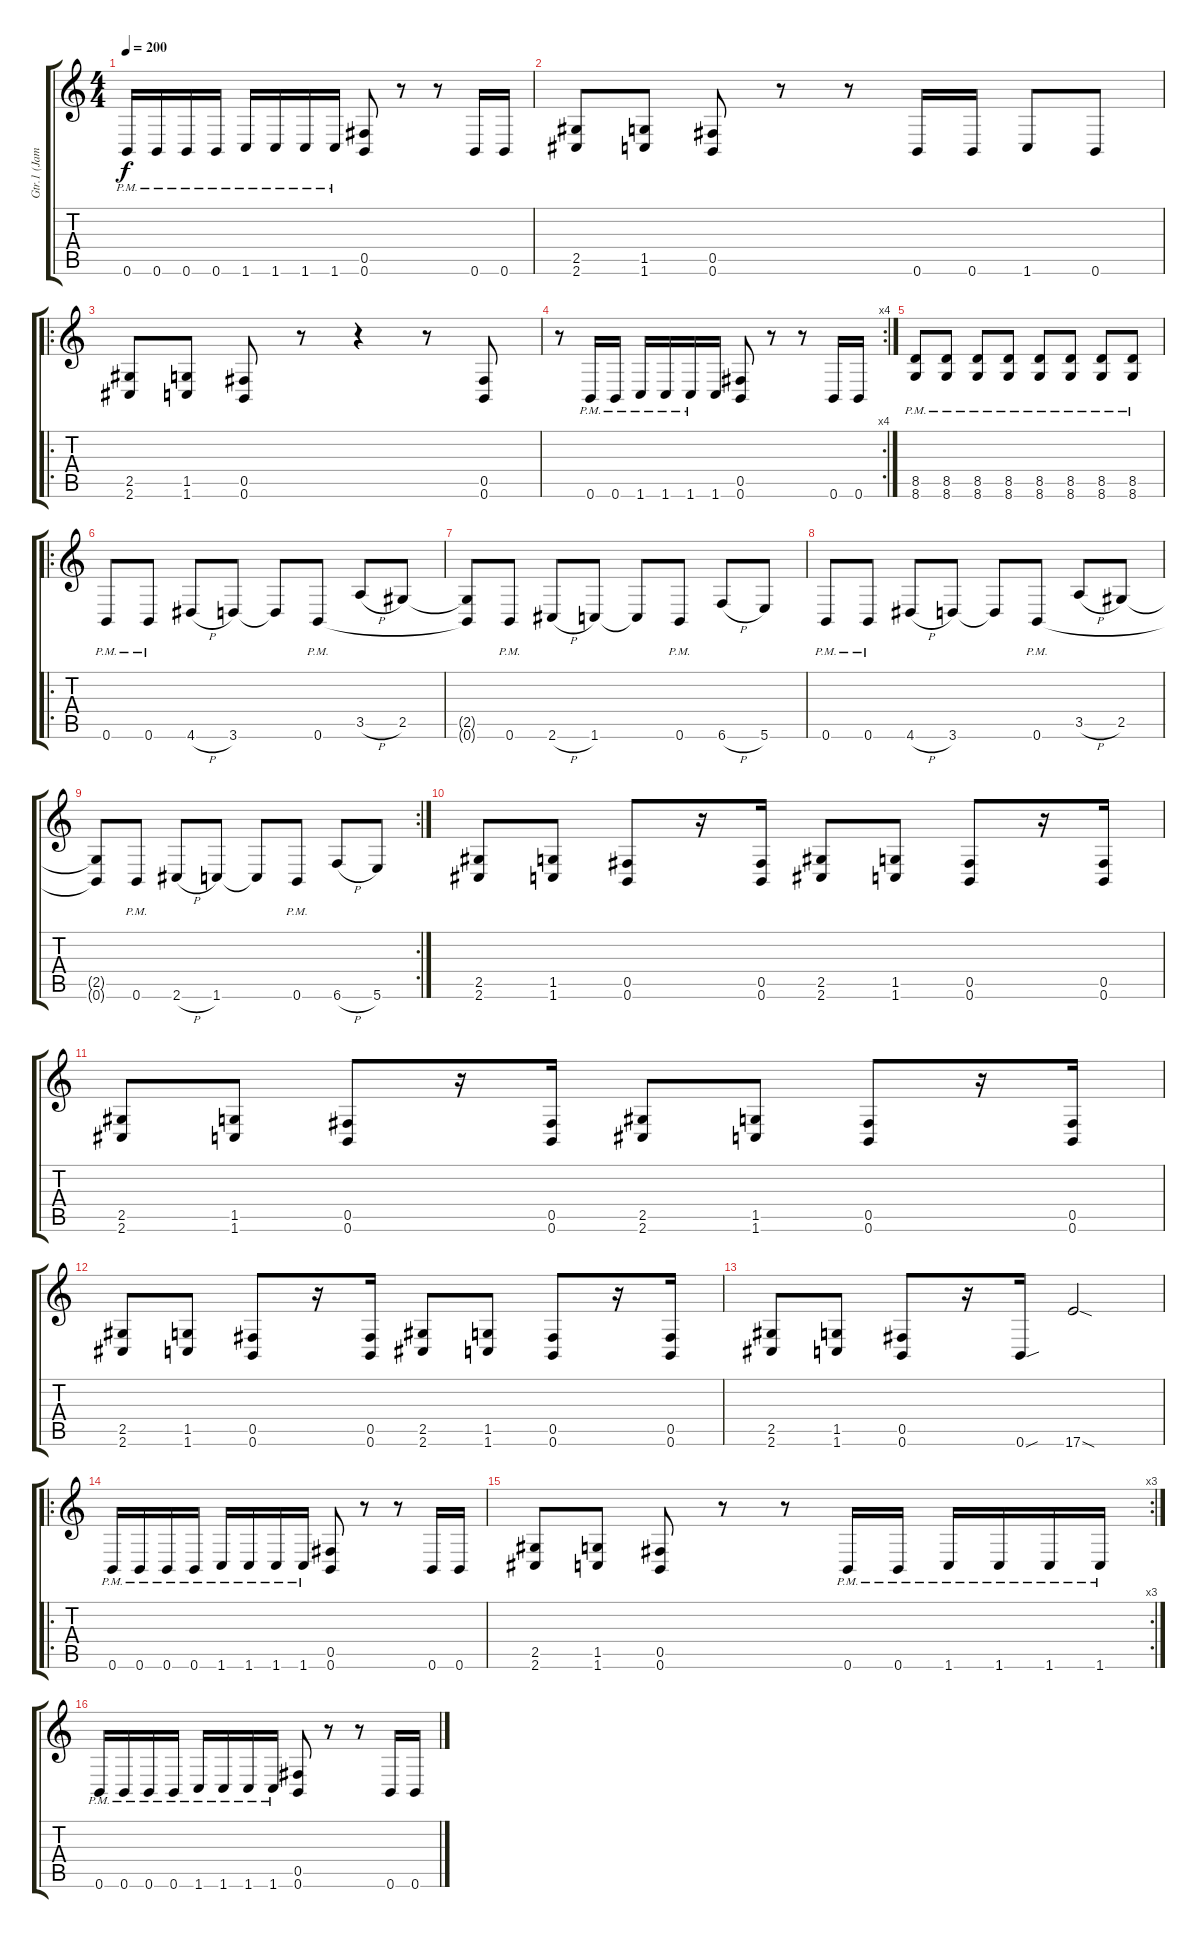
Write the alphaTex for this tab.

\track ("Gtr.1 (James Root)" "Gtr.1 (Jam") {instrument distortionguitar}
\staff {score tabs}
\tuning (Db4 Ab3 E3 B2 Gb2 B1) {hide}
\ts (4 4)
\tempo 200
\clef g2
\ks c
0.6{pm}.16{dy f} 0.6{pm}.16 0.6{pm}.16 0.6{pm}.16 1.6{pm}.16 1.6{pm}.16 1.6{pm}.16 1.6{pm}.16 (0.5 0.6).8 r.8 r.8 0.6.16 0.6.16 |
(2.5 2.6).8 (1.5 1.6).8 (0.5 0.6).8 r.8 r.8 0.6.16 0.6.16 1.6.8 0.6.8 |
\ro
(2.5 2.6).8 (1.5 1.6).8 (0.5 0.6).8 r.8 r.4 r.8 (0.5 0.6).8 |
\rc 4
r.8 0.6{pm}.16 0.6{pm}.16 1.6{pm}.16 1.6{pm}.16 1.6{pm}.16 1.6.16 (0.5 0.6).8 r.8 r.8 0.6.16 0.6.16 |
(8.5{pm} 8.6{pm}).8 (8.5{pm} 8.6{pm}).8 (8.5{pm} 8.6{pm}).8 (8.5{pm} 8.6{pm}).8 (8.5{pm} 8.6{pm}).8 (8.5{pm} 8.6{pm}).8 (8.5{pm} 8.6{pm}).8 (8.5{pm} 8.6{pm}).8 |
\ro
0.6{pm}.8 0.6{pm}.8 4.6{h}.8 3.6.8 3.6{t}.8 0.6{pm}.8 3.5{h}.8 2.5.8 |
(2.5{t} 0.6{t}).8 0.6{pm}.8 2.6{h}.8 1.6.8 1.6{t}.8 0.6{pm}.8 6.6{h}.8 5.6.8 |
0.6{pm}.8 0.6{pm}.8 4.6{h}.8 3.6.8 3.6{t}.8 0.6{pm}.8 3.5{h}.8 2.5.8 |
\rc 2
(2.5{t} 0.6{t}).8 0.6{pm}.8 2.6{h}.8 1.6.8 1.6{t}.8 0.6{pm}.8 6.6{h}.8 5.6.8 |
(2.5 2.6).8 (1.5 1.6).8 (0.5 0.6).8 r.16 (0.5 0.6).16 (2.5 2.6).8 (1.5 1.6).8 (0.5 0.6).8 r.16 (0.5 0.6).16 |
(2.5 2.6).8 (1.5 1.6).8 (0.5 0.6).8 r.16 (0.5 0.6).16 (2.5 2.6).8 (1.5 1.6).8 (0.5 0.6).8 r.16 (0.5 0.6).16 |
(2.5 2.6).8 (1.5 1.6).8 (0.5 0.6).8 r.16 (0.5 0.6).16 (2.5 2.6).8 (1.5 1.6).8 (0.5 0.6).8 r.16 (0.5 0.6).16 |
(2.5 2.6).8 (1.5 1.6).8 (0.5 0.6).8 r.16 0.6{sou}.16 17.6{sod}.2 |
\ro
0.6{pm}.16 0.6{pm}.16 0.6{pm}.16 0.6{pm}.16 1.6{pm}.16 1.6{pm}.16 1.6{pm}.16 1.6{pm}.16 (0.5 0.6).8 r.8 r.8 0.6.16 0.6.16 |
\rc 3
(2.5 2.6).8 (1.5 1.6).8 (0.5 0.6).8 r.8 r.8 0.6{pm}.16 0.6{pm}.16 1.6{pm}.16 1.6{pm}.16 1.6{pm}.16 1.6{pm}.16 |
0.6{pm}.16 0.6{pm}.16 0.6{pm}.16 0.6{pm}.16 1.6{pm}.16 1.6{pm}.16 1.6{pm}.16 1.6{pm}.16 (0.5 0.6).8 r.8 r.8 0.6.16 0.6.16
